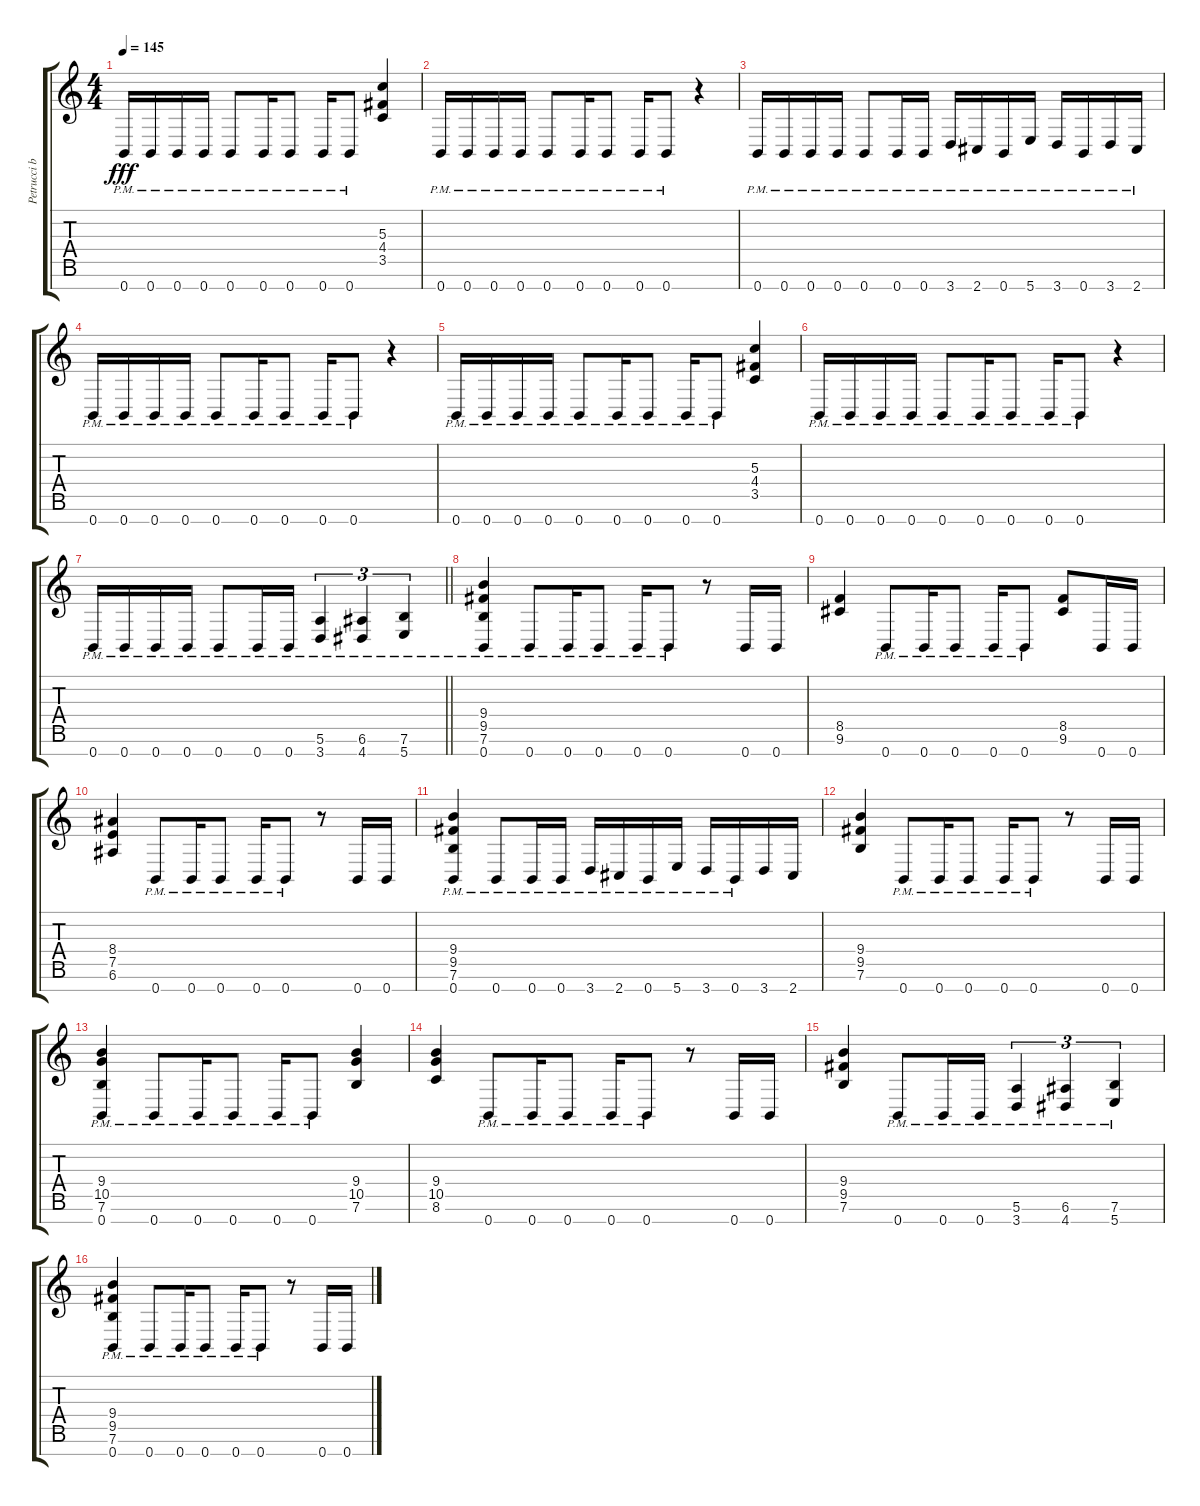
\track ("Petrucci base 2" "Petrucci b") {instrument overdrivenguitar}
\staff {score tabs}
\tuning (E4 B3 G3 D3 A2 E2 B1) {hide}
\ts (4 4)
\tempo 145
\clef g2
\ks c
0.7{pm}.16{dy fff} 0.7{pm}.16 0.7{pm}.16 0.7{pm}.16 0.7{pm}.8 0.7{pm}.16 0.7{pm}.8 0.7{pm}.16 0.7{pm}.8 (5.3 4.4 3.5).4 |
0.7{pm}.16 0.7{pm}.16 0.7{pm}.16 0.7{pm}.16 0.7{pm}.8 0.7{pm}.16 0.7{pm}.8 0.7{pm}.16 0.7{pm}.8 r.4 |
0.7{pm}.16 0.7{pm}.16 0.7{pm}.16 0.7{pm}.16 0.7{pm}.8 0.7{pm}.16 0.7{pm}.16 3.7{pm}.16 2.7{pm}.16 0.7{pm}.16 5.7{pm}.16 3.7{pm}.16 0.7{pm}.16 3.7{pm}.16 2.7{pm}.16 |
0.7{pm}.16 0.7{pm}.16 0.7{pm}.16 0.7{pm}.16 0.7{pm}.8 0.7{pm}.16 0.7{pm}.8 0.7{pm}.16 0.7{pm}.8 r.4 |
0.7{pm}.16 0.7{pm}.16 0.7{pm}.16 0.7{pm}.16 0.7{pm}.8 0.7{pm}.16 0.7{pm}.8 0.7{pm}.16 0.7{pm}.8 (5.3 4.4 3.5).4 |
0.7{pm}.16 0.7{pm}.16 0.7{pm}.16 0.7{pm}.16 0.7{pm}.8 0.7{pm}.16 0.7{pm}.8 0.7{pm}.16 0.7{pm}.8 r.4 |
\barLineRight lightlight
0.7{pm}.16 0.7{pm}.16 0.7{pm}.16 0.7{pm}.16 0.7{pm}.8 0.7{pm}.16 0.7{pm}.16 (5.6{pm} 3.7{pm}).4{tu (3 2)} (6.6{pm} 4.7{pm}).4{tu (3 2)} (7.6{pm} 5.7{pm}).4{tu (3 2)} |
(9.4 9.5 7.6 0.7{pm}).4 0.7{pm}.8 0.7{pm}.16 0.7{pm}.8 0.7{pm}.16 0.7{pm}.8 r.8 0.7.16 0.7.16 |
(8.5 9.6).4 0.7{pm}.8 0.7{pm}.16 0.7{pm}.8 0.7{pm}.16 0.7{pm}.8 (8.5 9.6).8 0.7.16 0.7.16 |
(8.4 7.5 6.6).4 0.7{pm}.8 0.7{pm}.16 0.7{pm}.8 0.7{pm}.16 0.7{pm}.8 r.8 0.7.16 0.7.16 |
(9.4 9.5 7.6 0.7{pm}).4 0.7{pm}.8 0.7{pm}.16 0.7{pm}.16 3.7{pm}.16 2.7{pm}.16 0.7{pm}.16 5.7{pm}.16 3.7{pm}.16 0.7{pm}.16 3.7.16 2.7.16 |
(9.4 9.5 7.6).4 0.7{pm}.8 0.7{pm}.16 0.7{pm}.8 0.7{pm}.16 0.7{pm}.8 r.8 0.7.16 0.7.16 |
(9.4 10.5 7.6 0.7{pm}).4 0.7{pm}.8 0.7{pm}.16 0.7{pm}.8 0.7{pm}.16 0.7{pm}.8 (9.4 10.5 7.6).4 |
(9.4 10.5 8.6).4 0.7{pm}.8 0.7{pm}.16 0.7{pm}.8 0.7{pm}.16 0.7{pm}.8 r.8 0.7.16 0.7.16 |
(9.4 9.5 7.6).4 0.7{pm}.8 0.7{pm}.16 0.7{pm}.16 (5.6{pm} 3.7{pm}).4{tu (3 2)} (6.6{pm} 4.7{pm}).4{tu (3 2)} (7.6{pm} 5.7{pm}).4{tu (3 2)} |
(9.4 9.5 7.6 0.7{pm}).4 0.7{pm}.8 0.7{pm}.16 0.7{pm}.8 0.7{pm}.16 0.7{pm}.8 r.8 0.7.16 0.7.16
